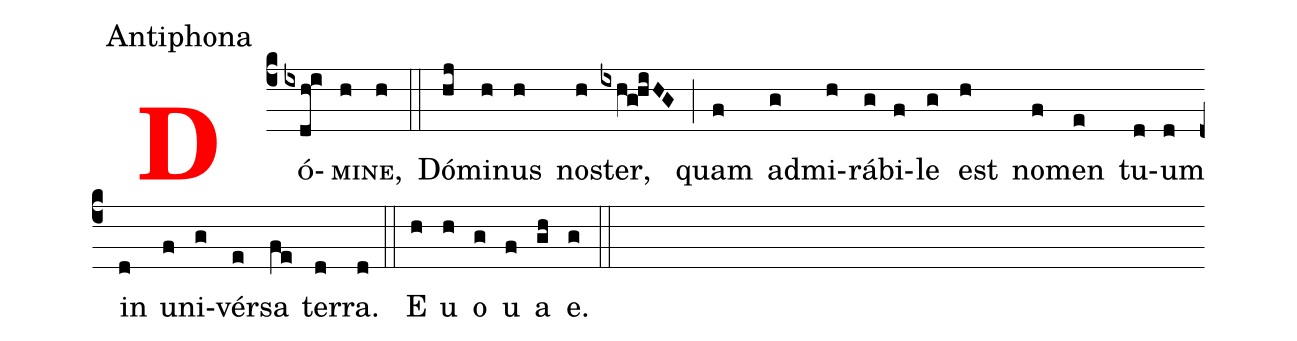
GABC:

office-part: Antiphona;
%%
<v>\bf\textcolor{red}{D}</v><v>\sc{ó}</v>(c4ixdh!i)<v>\sc{mi}</v>(h)<v>\sc{ne,}</v>(h) (::)
Dó(hj)mi(h)nus(h) no(h)ster,(ixhg!hiHG) (;) quam(f) ad(g)mi(h)rá(g)bi(f)le(g) est(h) no(f)men(e) tu(d)um(d) in(d) u(f)ni(g)vér(e)sa(fe) ter(d)ra.(d)
 (::) E(h) u(h) o(g) u(f) a(gh) e.(g) (::)
